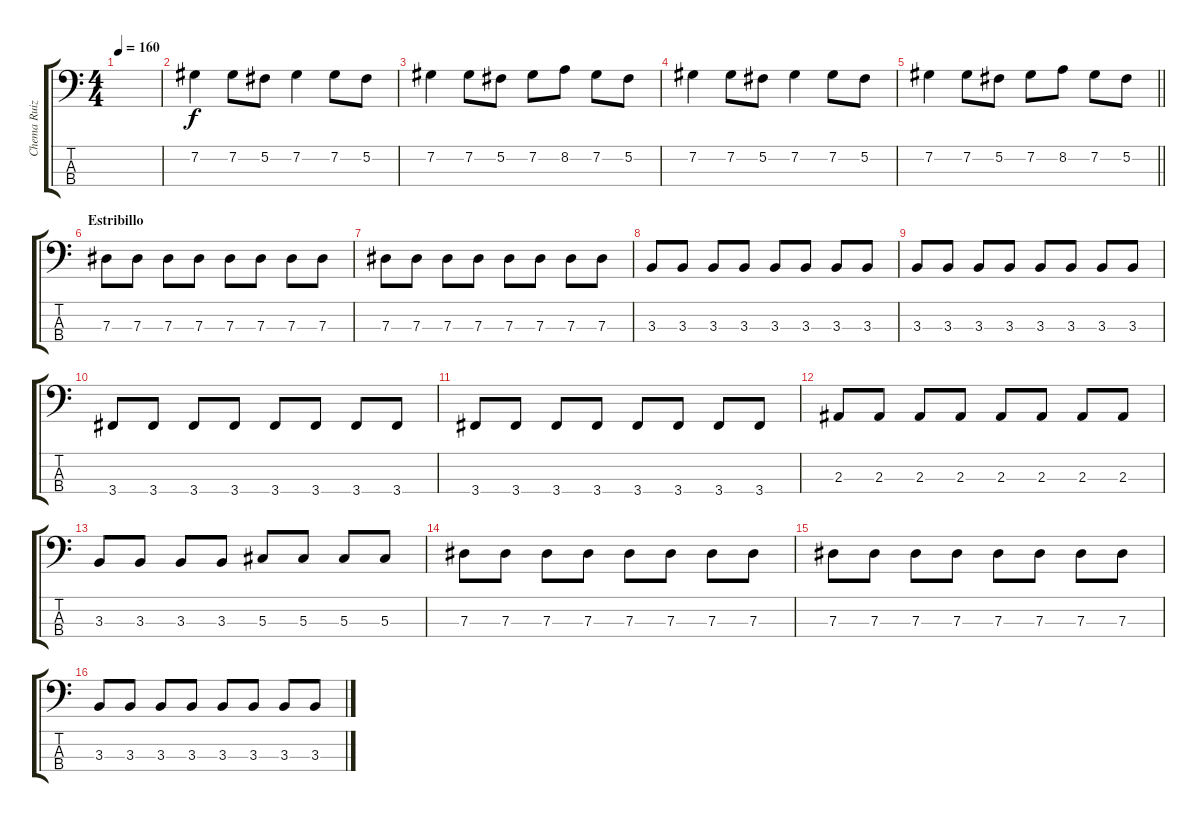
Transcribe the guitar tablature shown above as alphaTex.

\track ("Chema Ruiz" "Chema Ruiz") {instrument electricbasspick}
\staff {score tabs}
\tuning (Gb2 Db2 Ab1 Eb1) {hide}
\ts (4 4)
\tempo 160
\clef f4
\ks c
|
7.2.4 7.2.8 5.2.8 7.2.4 7.2.8 5.2.8 |
7.2.4 7.2.8 5.2.8 7.2.8 8.2.8 7.2.8 5.2.8 |
7.2.4 7.2.8 5.2.8 7.2.4 7.2.8 5.2.8 |
\barLineRight lightlight
7.2.4 7.2.8 5.2.8 7.2.8 8.2.8 7.2.8 5.2.8 |
\section ("" "Estribillo")
7.3.8 7.3.8 7.3.8 7.3.8 7.3.8 7.3.8 7.3.8 7.3.8 |
7.3.8 7.3.8 7.3.8 7.3.8 7.3.8 7.3.8 7.3.8 7.3.8 |
3.3.8 3.3.8 3.3.8 3.3.8 3.3.8 3.3.8 3.3.8 3.3.8 |
3.3.8 3.3.8 3.3.8 3.3.8 3.3.8 3.3.8 3.3.8 3.3.8 |
3.4.8 3.4.8 3.4.8 3.4.8 3.4.8 3.4.8 3.4.8 3.4.8 |
3.4.8 3.4.8 3.4.8 3.4.8 3.4.8 3.4.8 3.4.8 3.4.8 |
2.3.8 2.3.8 2.3.8 2.3.8 2.3.8 2.3.8 2.3.8 2.3.8 |
3.3.8 3.3.8 3.3.8 3.3.8 5.3.8 5.3.8 5.3.8 5.3.8 |
7.3.8 7.3.8 7.3.8 7.3.8 7.3.8 7.3.8 7.3.8 7.3.8 |
7.3.8 7.3.8 7.3.8 7.3.8 7.3.8 7.3.8 7.3.8 7.3.8 |
3.3.8 3.3.8 3.3.8 3.3.8 3.3.8 3.3.8 3.3.8 3.3.8
